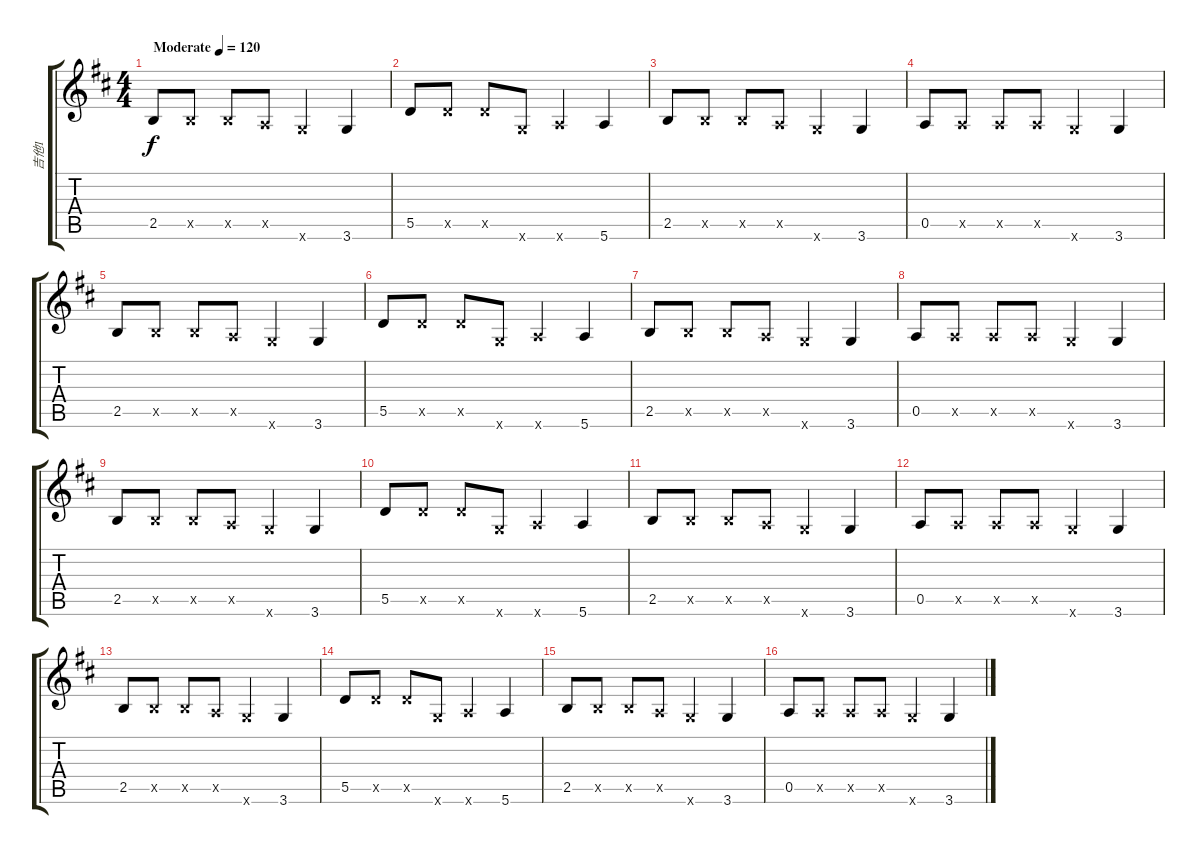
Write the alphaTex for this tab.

\track ("吉他1" "吉他1") {instrument acousticguitarsteel}
\staff {score tabs}
\tuning (E4 B3 G3 D3 A2 E2) {hide}
\ts (4 4)
\tempo (120 "Moderate")
\clef g2
\ks d
2.5.8{dy f instrument acousticguitarsteel} 2.5{x}.8 2.5{x}.8 0.5{x}.8 3.6{x}.4 3.6.4 |
5.5.8 5.5{x}.8 5.5{x}.8 3.6{x}.8 5.6{x}.4 5.6.4 |
2.5.8 2.5{x}.8 2.5{x}.8 0.5{x}.8 3.6{x}.4 3.6.4 |
0.5.8 0.5{x}.8 0.5{x}.8 0.5{x}.8 3.6{x}.4 3.6.4 |
2.5.8 2.5{x}.8 2.5{x}.8 0.5{x}.8 3.6{x}.4 3.6.4 |
5.5.8 5.5{x}.8 5.5{x}.8 3.6{x}.8 5.6{x}.4 5.6.4 |
2.5.8 2.5{x}.8 2.5{x}.8 0.5{x}.8 3.6{x}.4 3.6.4 |
0.5.8 0.5{x}.8 0.5{x}.8 0.5{x}.8 3.6{x}.4 3.6.4 |
2.5.8 2.5{x}.8 2.5{x}.8 0.5{x}.8 3.6{x}.4 3.6.4 |
5.5.8 5.5{x}.8 5.5{x}.8 3.6{x}.8 5.6{x}.4 5.6.4 |
2.5.8 2.5{x}.8 2.5{x}.8 0.5{x}.8 3.6{x}.4 3.6.4 |
0.5.8 0.5{x}.8 0.5{x}.8 0.5{x}.8 3.6{x}.4 3.6.4 |
2.5.8 2.5{x}.8 2.5{x}.8 0.5{x}.8 3.6{x}.4 3.6.4 |
5.5.8 5.5{x}.8 5.5{x}.8 3.6{x}.8 5.6{x}.4 5.6.4 |
2.5.8 2.5{x}.8 2.5{x}.8 0.5{x}.8 3.6{x}.4 3.6.4 |
0.5.8 0.5{x}.8 0.5{x}.8 0.5{x}.8 3.6{x}.4 3.6.4
